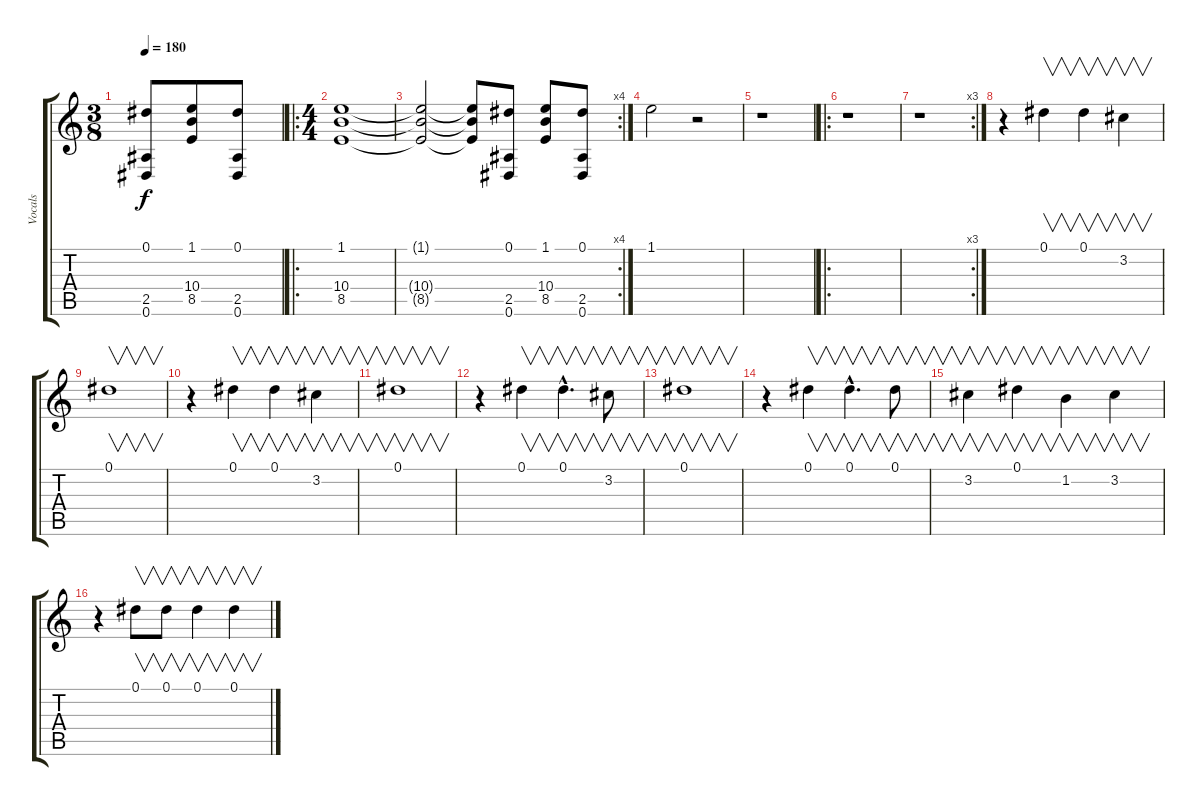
\track ("Vocals" "Vocals") {instrument brasssection}
\staff {score tabs}
\tuning (Eb5 Bb4 Gb4 Db4 Ab3 Eb3) {hide}
\ts (3 8)
\tempo 180
\clef g2
\ks c
(0.1 2.5 0.6).8{dy f instrument brasssection} (1.1 10.4 8.5).8 (0.1 2.5 0.6).8 |
\ro
\ts (4 4)
(1.1 10.4 8.5).1 |
\rc 4
(1.1{t} 10.4{t} 8.5{t}).2 (1.1{t} 10.4{t} 8.5{t}).8 (0.1 2.5 0.6).8 (1.1 10.4 8.5).8 (0.1 2.5 0.6).8 |
1.1.2 r.2 |
r.1 |
\ro
r.1 |
\rc 3
r.1 |
r.4 0.1.4{v} 0.1.4{v} 3.2.4{v} |
0.1.1{v} |
r.4 0.1.4{v} 0.1.4{v} 3.2.4{v} |
0.1.1{v} |
r.4 0.1.4{v} 0.1{hac}.4{v d} 3.2.8{v} |
0.1.1{v} |
r.4 0.1.4{v} 0.1{hac}.4{v d} 0.1.8{v} |
3.2.4{v} 0.1.4{v} 1.2.4{v} 3.2.4{v} |
r.4 0.1.8{v} 0.1.8{v} 0.1.4{v} 0.1.4{v}
